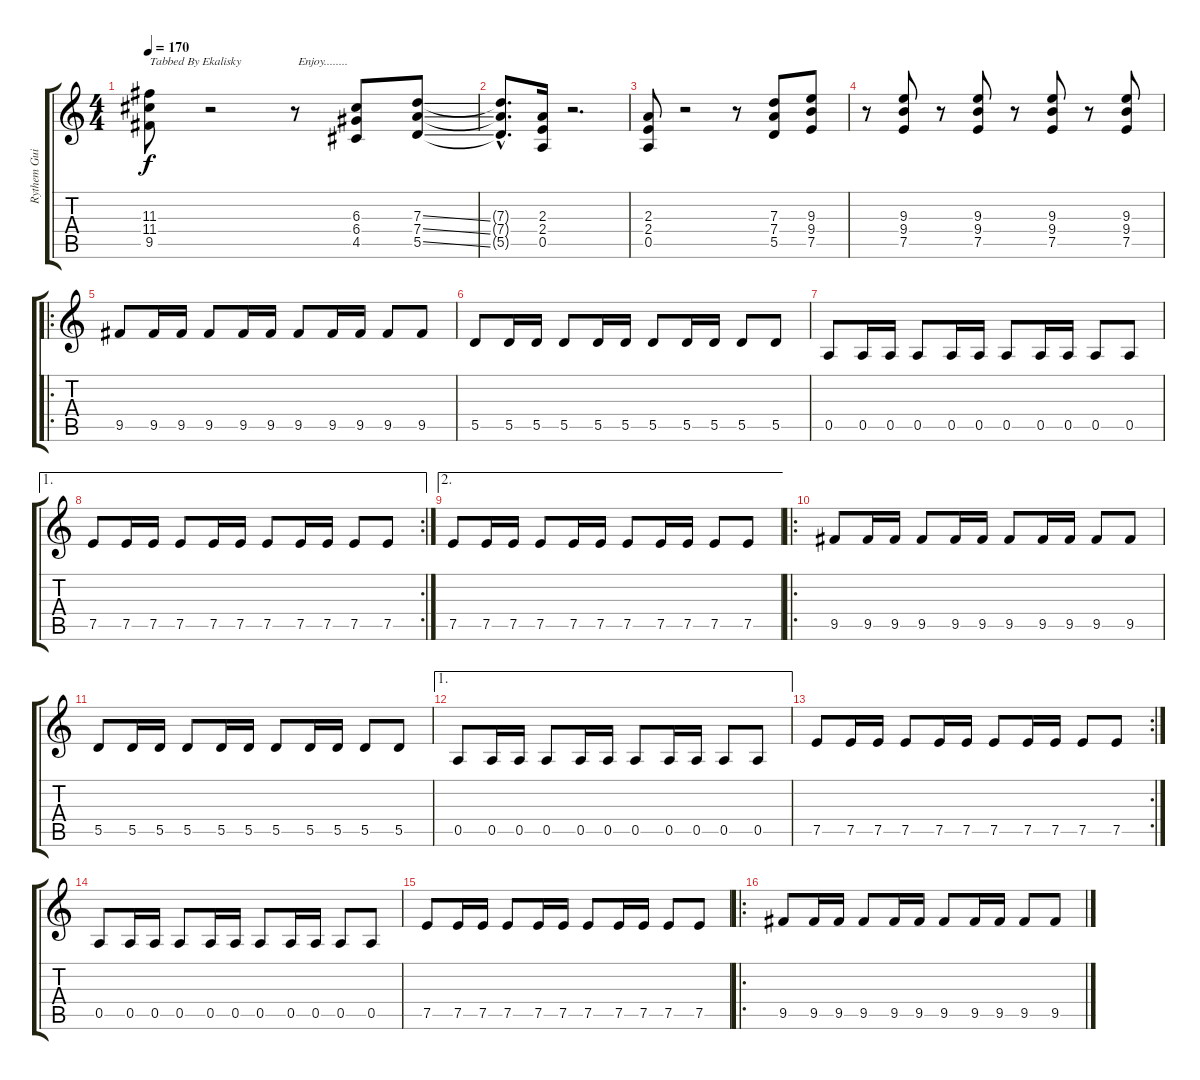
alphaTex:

\track ("Rythem Guitar" "Rythem Gui") {instrument distortionguitar}
\staff {score tabs}
\tuning (E4 B3 G3 D3 A2 E2) {hide}
\ts (4 4)
\tempo 170
\clef g2
\ks c
(11.3 11.4 9.5).8{txt "Tabbed By Ekalisky                   Enjoy........" dy f instrument distortionguitar} r.2 r.8 (6.3 6.4 4.5).8 (7.3{ss} 7.4{ss} 5.5{ss}).8 |
(7.3{hac t} 7.4{hac t} 5.5{hac t}).8{d} (2.3 2.4 0.5).16 r.2{d} |
(2.3 2.4 0.5).8 r.2 r.8 (7.3 7.4 5.5).8 (9.3 9.4 7.5).8 |
r.8 (9.3 9.4 7.5).8 r.8 (9.3 9.4 7.5).8 r.8 (9.3 9.4 7.5).8 r.8 (9.3 9.4 7.5).8 |
\ro
9.5.8 9.5.16 9.5.16 9.5.8 9.5.16 9.5.16 9.5.8 9.5.16 9.5.16 9.5.8 9.5.8 |
5.5.8 5.5.16 5.5.16 5.5.8 5.5.16 5.5.16 5.5.8 5.5.16 5.5.16 5.5.8 5.5.8 |
0.5.8 0.5.16 0.5.16 0.5.8 0.5.16 0.5.16 0.5.8 0.5.16 0.5.16 0.5.8 0.5.8 |
\ae 1
\rc 2
7.5.8 7.5.16 7.5.16 7.5.8 7.5.16 7.5.16 7.5.8 7.5.16 7.5.16 7.5.8 7.5.8 |
\ae 2
7.5.8 7.5.16 7.5.16 7.5.8 7.5.16 7.5.16 7.5.8 7.5.16 7.5.16 7.5.8 7.5.8 |
\ro
9.5.8 9.5.16 9.5.16 9.5.8 9.5.16 9.5.16 9.5.8 9.5.16 9.5.16 9.5.8 9.5.8 |
5.5.8 5.5.16 5.5.16 5.5.8 5.5.16 5.5.16 5.5.8 5.5.16 5.5.16 5.5.8 5.5.8 |
\ae 1
0.5.8 0.5.16 0.5.16 0.5.8 0.5.16 0.5.16 0.5.8 0.5.16 0.5.16 0.5.8 0.5.8 |
\rc 2
7.5.8 7.5.16 7.5.16 7.5.8 7.5.16 7.5.16 7.5.8 7.5.16 7.5.16 7.5.8 7.5.8 |
0.5.8 0.5.16 0.5.16 0.5.8 0.5.16 0.5.16 0.5.8 0.5.16 0.5.16 0.5.8 0.5.8 |
7.5.8 7.5.16 7.5.16 7.5.8 7.5.16 7.5.16 7.5.8 7.5.16 7.5.16 7.5.8 7.5.8 |
\ro
9.5.8 9.5.16 9.5.16 9.5.8 9.5.16 9.5.16 9.5.8 9.5.16 9.5.16 9.5.8 9.5.8
